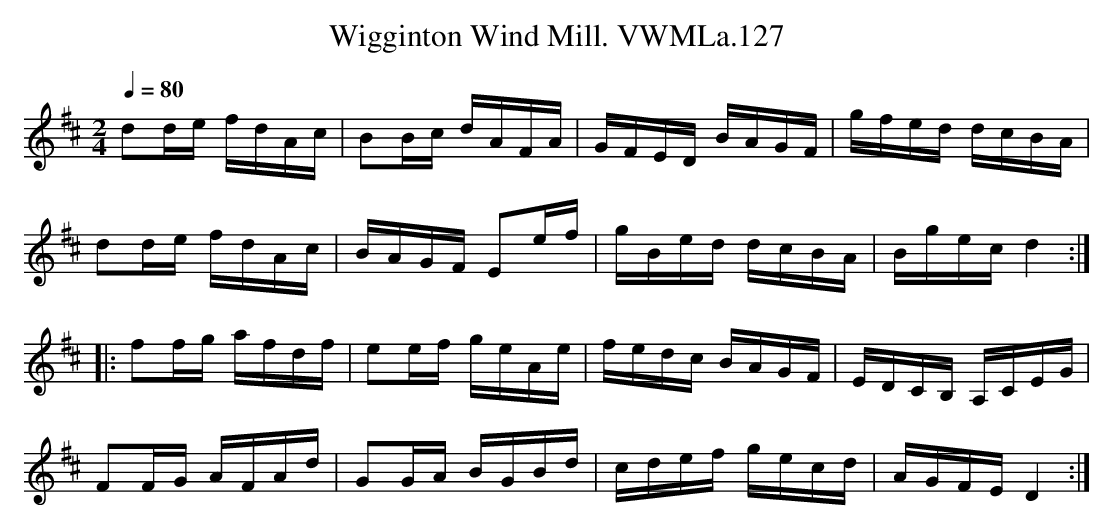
X:1
T:Wigginton Wind Mill. VWMLa.127
M:2/4
L:1/16
Q:1/4=80
K:D
d2de fdAc|B2Bc dAFA|GFED BAGF|gfed dcBA|
d2de fdAc|BAGF E2ef|gBed dcBA|Bgec d4:|
|:f2fg afdf|e2ef geAe|fedc BAGF|EDCB, A,CEG|
F2FG AFAd|G2GA BGBd|cdef gecd|AGFE D4:|
